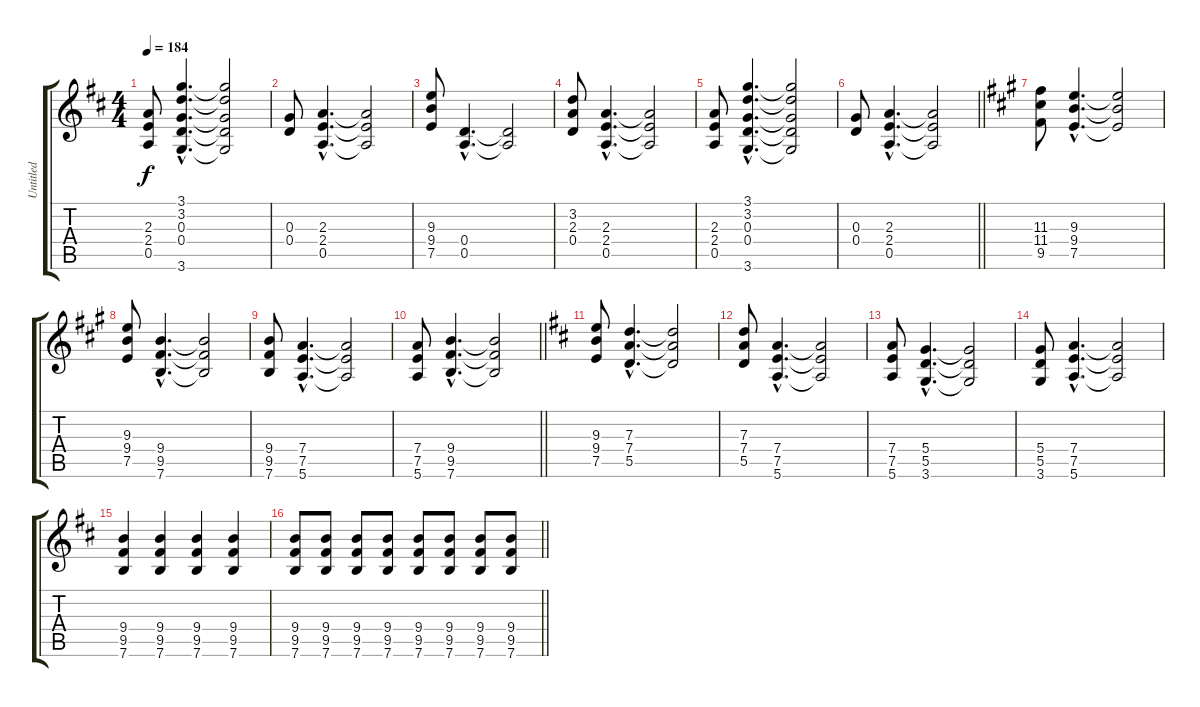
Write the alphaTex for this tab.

\track ("Untitled" "Untitled") {instrument distortionguitar}
\staff {score tabs}
\tuning (E4 B3 G3 D3 A2 E2) {hide}
\ts (4 4)
\tempo 184
\clef g2
\ks d
(2.3 2.4 0.5).8{dy f} (3.1{hac} 3.2{hac} 0.3{hac} 0.4{hac} 3.6{hac}).4{d} (3.1{t} 3.2{t} 0.3{t} 0.4{t} 3.6{t}).2 |
(0.3 0.4).8 (2.3{hac} 2.4{hac} 0.5{hac}).4{d} (2.3{t} 2.4{t} 0.5{t}).2 |
(9.3 9.4 7.5).8 (0.4{hac} 0.5{hac}).4{d} (0.4{t} 0.5{t}).2 |
(3.2 2.3 0.4).8 (2.3{hac} 2.4{hac} 0.5{hac}).4{d} (2.3{t} 2.4{t} 0.5{t}).2 |
(2.3 2.4 0.5).8 (3.1{hac} 3.2{hac} 0.3{hac} 0.4{hac} 3.6{hac}).4{d} (3.1{t} 3.2{t} 0.3{t} 0.4{t} 3.6{t}).2 |
\barLineRight lightlight
(0.3 0.4).8 (2.3{hac} 2.4{hac} 0.5{hac}).4{d} (2.3{t} 2.4{t} 0.5{t}).2 |
\ks a
(11.3 11.4 9.5).8 (9.3{hac} 9.4{hac} 7.5{hac}).4{d} (9.3{t} 9.4{t} 7.5{t}).2 |
(9.3 9.4 7.5).8 (9.4{hac} 9.5{hac} 7.6{hac}).4{d} (9.4{t} 9.5{t} 7.6{t}).2 |
(9.4 9.5 7.6).8 (7.4{hac} 7.5{hac} 5.6{hac}).4{d} (7.4{t} 7.5{t} 5.6{t}).2 |
\barLineRight lightlight
(7.4 7.5 5.6).8 (9.4{hac} 9.5{hac} 7.6{hac}).4{d} (9.4{t} 9.5{t} 7.6{t}).2 |
\ks d
(9.3 9.4 7.5).8 (7.3{hac} 7.4{hac} 5.5{hac}).4{d} (7.3{t} 7.4{t} 5.5{t}).2 |
(7.3 7.4 5.5).8 (7.4{hac} 7.5{hac} 5.6{hac}).4{d} (7.4{t} 7.5{t} 5.6{t}).2 |
(7.4 7.5 5.6).8 (5.4{hac} 5.5{hac} 3.6{hac}).4{d} (5.4{t} 5.5{t} 3.6{t}).2 |
(5.4 5.5 3.6).8 (7.4{hac} 7.5{hac} 5.6{hac}).4{d} (7.4{t} 7.5{t} 5.6{t}).2 |
(9.4 9.5 7.6).4 (9.4 9.5 7.6).4 (9.4 9.5 7.6).4 (9.4 9.5 7.6).4 |
\barLineRight lightlight
(9.4 9.5 7.6).8 (9.4 9.5 7.6).8 (9.4 9.5 7.6).8 (9.4 9.5 7.6).8 (9.4 9.5 7.6).8 (9.4 9.5 7.6).8 (9.4 9.5 7.6).8 (9.4 9.5 7.6).8
